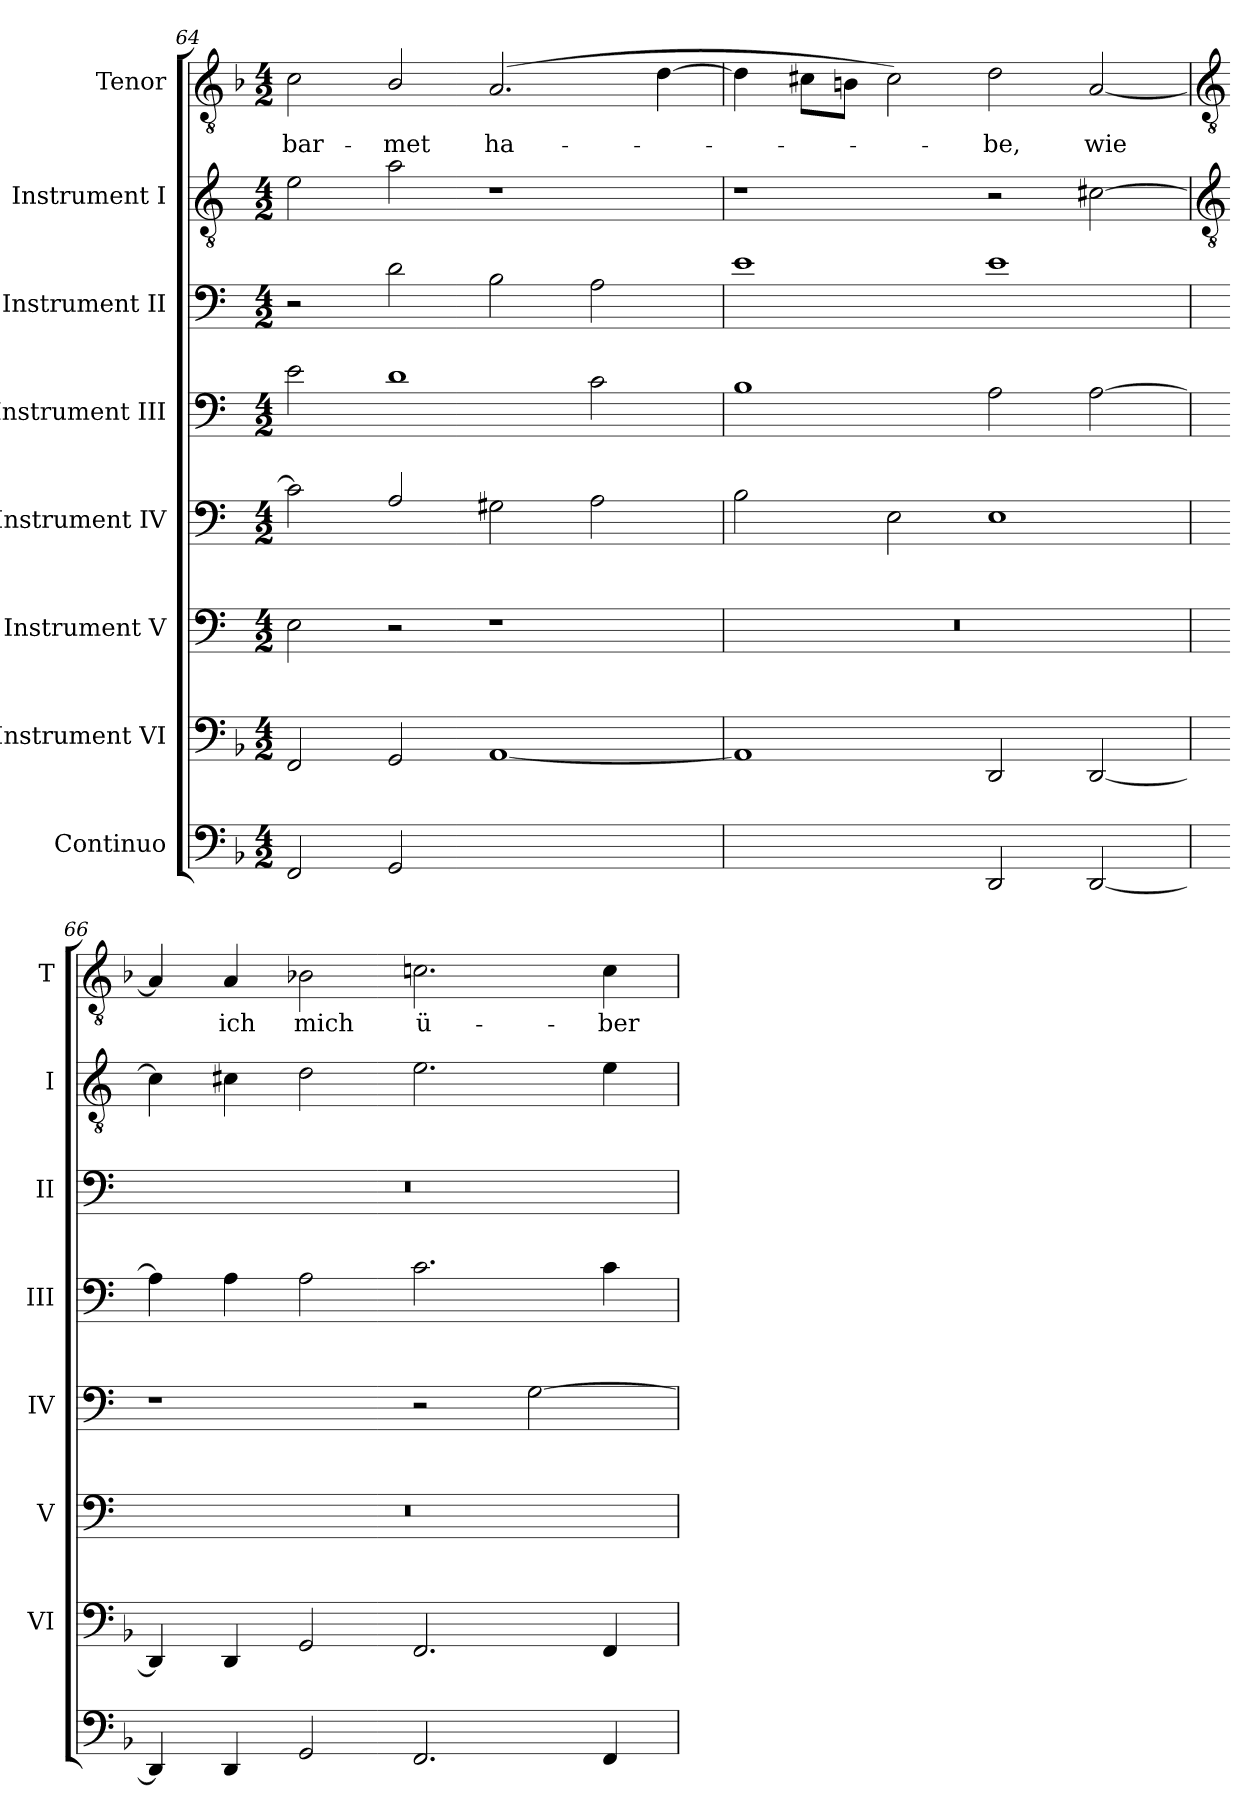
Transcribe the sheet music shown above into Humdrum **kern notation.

**kern	**text	**text	**kern	**kern	**kern	**kern	**kern	**kern	**kern	**text
*part8	*part8	*part8	*part7	*part6	*part5	*part4	*part3	*part2	*part1	*part1
*staff8	*staff8	*staff8	*staff7	*staff6	*staff5	*staff4	*staff3	*staff2	*staff1	*staff1
*I"Continuo	*	*	*I"Instrument VI	*I"Instrument V	*I"Instrument IV	*I"Instrument III	*I"Instrument II	*I"Instrument I	*I"Tenor	*
*	*	*	*I'VI	*I'V	*I'IV	*I'III	*I'II	*I'I	*I'T	*
*clefF4	*	*	*clefF4	*clefF4	*clefF4	*clefF4	*clefF4	*clefGv2	*clefGv2	*
*	*	*	*	*ITrd4c7	*ITrd4c7	*ITrd4c7	*ITrd4c7	*ITrd4c7	*	*
*k[b-]	*	*	*k[b-]	*k[b-]	*k[b-]	*k[b-]	*k[b-]	*k[b-]	*k[b-]	*
*F:	*	*	*F:	*F:	*F:	*F:	*F:	*F:	*F:	*
*M4/2	*	*	*M4/2	*M4/2	*M4/2	*M4/2	*M4/2	*M4/2	*M4/2	*
=64	=64	=64	=64	=64	=64	=64	=64	=64	=64	=64
!	!	!	!	!	!	!	!	!	!	!LO:LY:b
2FF	.	.	2FF	2AA	2F]	2A	2r	2A	2c	-bar-
!	!	!	!	!	!	!	!	!	!	!LO:LY:b
2GG	.	.	2GG	2r	2D/	1G	2G	2d	2B-/	-met
!	!LO:LY:b	!	!	!	!	!	!	!	!	!LO:LY:b
[2AAyy	7	.	[1AA	1r	2C#X	.	2E	1r	(>2.A	ha-
!	!LO:LY:b	!LO:LY:b	!	!	!	!	!	!	!	!
2AAyy]	6	4	.	.	2D	2F	2D	.	.	.
.	.	.	.	.	.	.	.	.	[4d	.
=65	=65	=65	=65	=65	=65	=65	=65	=65	=65	=65
!	!	!LO:LY:b	!	!	!	!	!	!	!	!
[2AAyy	.	4	1AA]	0r	2E	1E	1A	1r	4d]	.
.	.	.	.	.	.	.	.	.	8c#XL	.
.	.	.	.	.	.	.	.	.	8BnJ	.
2AAyy]	.	.	.	.	2AA	.	.	.	2c#)	.
!	!	!	!	!	!	!	!	!	!	!LO:LY:b
2DD	.	.	2DD	.	1AA	2D	1A	2r	2d	be,
!	!	!	!	!	!	!	!	!	!	!LO:LY:b
[2DD	.	.	[2DD	.	.	[2D	.	[2F#X	[2A	wie
!!LO:LB:g=z
=66	=66	=66	=66	=66	=66	=66	=66	=66	=66	=66
*	*	*	*	*	*	*	*	*clefGv2	*clefGv2	*
4DD]	.	.	4DD]	0r	1r	4D]	0r	4F#]	4A]	.
!	!	!	!	!	!	!	!	!	!	!LO:LY:b
4DD	.	.	4DD	.	.	4D	.	4F#	4A	ich
!	!	!	!	!	!	!	!	!	!	!LO:LY:b
2GG	.	.	2GG	.	.	2D	.	2G	2B-X	mich
!	!	!	!	!	!	!	!	!	!	!LO:LY:b
2.FF	.	.	2.FF	.	2r	2.F	.	2.A	2.cn	ü-
.	.	.	.	.	[2C	.	.	.	.	.
!	!	!	!	!	!	!	!	!	!	!LO:LY:b
4FF	.	.	4FF	.	.	4F	.	4A	4c	-ber
=	=	=	=	=	=	=	=	=	=	=
*-	*-	*-	*-	*-	*-	*-	*-	*-	*-	*-
